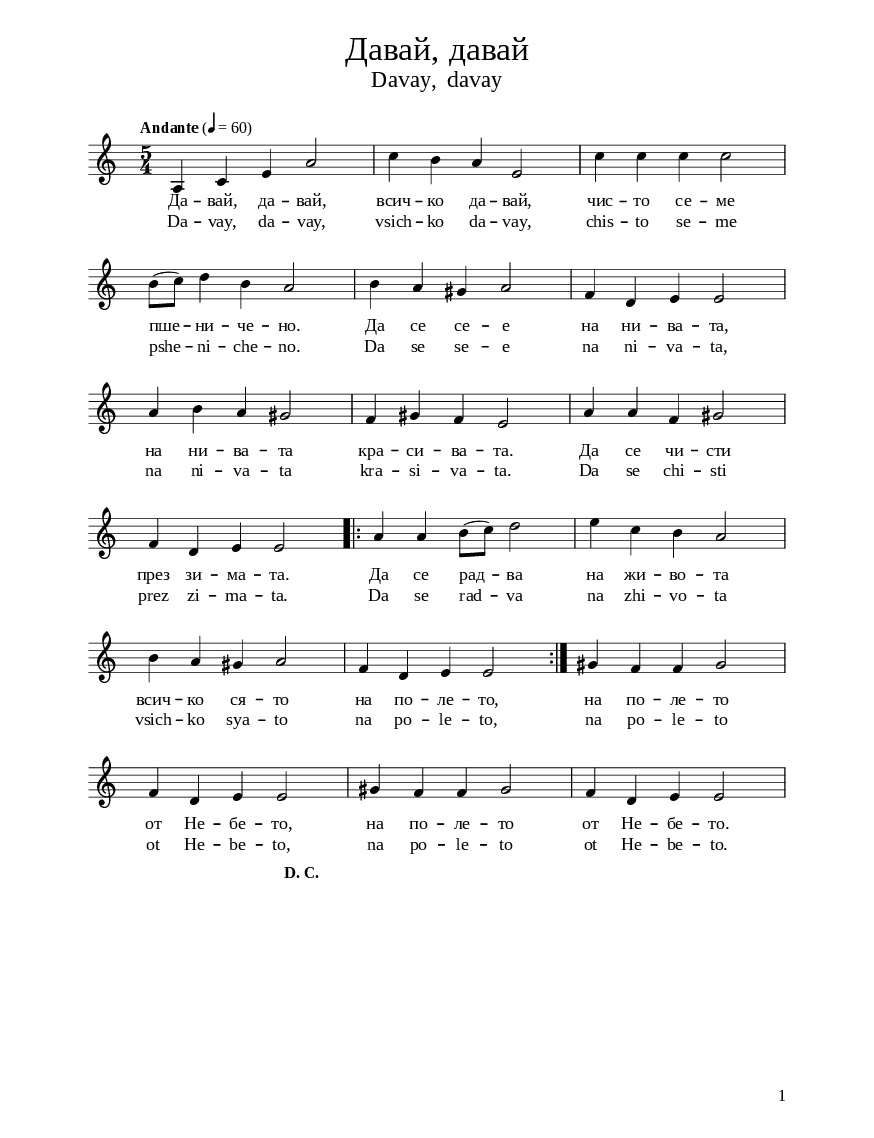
\version "2.20.0"

\paper {
  #(set-paper-size "a5")
}

\bookpart {
\paper {
  print-all-headers = ##t
  print-page-number = ##t
  print-first-page-number = ##t

  % put page numbers on the bottom
  oddHeaderMarkup = \markup ""
  evenHeaderMarkup = \markup ""
  oddFooterMarkup = \markup
    \fill-line {
      ""
      \on-the-fly #print-page-number-check-first \fromproperty #'page:page-number-string
    }
  evenFooterMarkup = \markup
    \fill-line {
      \on-the-fly #print-page-number-check-first \fromproperty #'page:page-number-string
      ""
    }

  left-margin = 1.5\cm
  right-margin = 1.5\cm
  top-margin = 1.6\cm
  bottom-margin = 1.2\cm
  ragged-bottom = ##t % do not spread the staves to fill the whole vertical space

  % change lyrics and titles font (affects notes also)
  fonts =
    #(make-pango-font-tree
     "Times New Roman"
     "DejaVu Sans"
     "DejaVu Sans Mono"
     (/ (* staff-height pt) 3.6))

  % change distance between staves
  system-system-spacing =
    #'((basic-distance . 12)
       (minimum-distance . 6)
       (padding . 1)
       (stretchability . 12))
}

\header {
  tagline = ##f
}

\score{
  \layout { 
    indent = 0.0\cm % remove first line indentation
    ragged-last = ##f % do not spread last line to fill the whole space
    \context {
      \Score
      \omit BarNumber %remove bar numbers
    } % context

    \context { % change staff size
      \Staff
      fontSize = #+0 % affects notes size only
      \override StaffSymbol #'staff-space = #(magstep -3)
      \override StaffSymbol #'thickness = #0.5
      \override BarLine #'hair-thickness = #1
      %\override StaffSymbol #'ledger-line-thickness = #'(0 . 0)
    }

    \context { % adjust space between staff and lyrics and between the two lyric lines
      \Lyrics
      \override VerticalAxisGroup.nonstaff-relatedstaff-spacing = #'((basic-distance . 4.5))
      \override VerticalAxisGroup.nonstaff-nonstaff-spacing = #'((minimum-distance . 2))
    }
  } % layout

   \new Voice \absolute  {
    \clef treble
    \key a \minor
    \time 5/4 
    %\tempo "Moderato" 8 = 160
    \tempo \markup { % make tempo note smaller
      \concat { "Andante " \normal-text { "(" }
          \teeny \general-align #Y #DOWN \note #"4" #0.8
          \normal-text { " = 60)" }
      }
    }
   

a4 c' e' a'2 |c''4 b' a' e'2 | c''4 c'' c'' c''2 \break |

 b'8 ( c'' ) d''4 b' a'2 | b'4 a' gis' a'2 | f'4 d' e' e'2 \break |

 a'4 b' a' gis'2 | f'4 gis' f' e'2 | a'4 a' f' gis'2 \break |

f'4 d' e' e'2 \repeat volta 2 {| a'4 a' b'8 ( c'' ) d''2 |  e''4 c'' b' a'2 \break | % 13
    
 b'4 a' gis' a'2 | f'4 d' e' e'2 } | gis'4 f' f' gis'2 \break |

f'4 d' e' e'2 | gis'4 f' f' gis'2 |  f'4  d' e' e'2|



    
  }
  
  
  
 \addlyrics {
 Да -- вай, да  -- вай, всич -- ко да -- вай,

чис -- то се -- ме пше -- ни -- че -- но.

Да се се -- е на ни -- ва -- та, на ни -- ва -- та кра -- си -- ва -- та.

Да се чи -- сти през зи -- ма -- та.

Да се рад -- ва на жи -- во -- та

всич -- ко ся -- то на по -- ле -- то,

на по -- ле -- то от Hе -- бе -- то,

на по -- ле -- то от Hе -- бе -- то.
 

  
  }

  \addlyrics {
  
  Da -- vay, da  -- vay, vsich -- ko da -- vay,

chis -- to se -- me pshe -- ni -- che -- no.

Da se se -- e na ni -- va -- ta, na ni -- va -- ta kra -- si -- va -- ta.

Da se chi -- sti prez zi -- ma -- ta.

Da se rad -- va na zhi -- vo -- ta

vsich -- ko sya -- to na po -- le -- to,

na po -- le -- to ot He -- be -- to,

na po -- le -- to ot He -- be -- to.
 
    
    
  }
  
  \header {
    title = \markup \column \normal-text \fontsize #2.5 {
              \center-align
              \line { Давай, давай}
              \vspace #-0.6
              \center-align
              \line \fontsize #-3 {Davay, davay}
              \vspace #-0.8
              \center-align
              \line \fontsize #-3 { " " }
            }
  }
  
  
  
  \midi{}

} % score

\markup \halign #-12.4 \raise #2.8 \override #'(baseline-skip . 2) { 
  \column  { 
    \line  \halign #-3 { 
      \bold  { "D. C." }
    }
   
  }
} 



\pageBreak

% include foreign translation(s) of the song
\version "2.18.2"

\markup \fill-line { \fontsize #6 "Gib, gib" }
\markup \null
\markup \null
\markup \fontsize #+2.5 {
    \hspace #16
    \override #'(baseline-skip . 2)
    \column {
     \line { " " }
     

 \line { " "Gib, gib, gib alles, reines Korn, Weizenkorn. }

 \line { " "Auf dass es auf dem Feld gesät wird, }

 \line { " "auf dem schönen Feld. }

 \line { " "Auf dass es im Winter gereinigt wird. }

 \line { " "Auf dass sich alles,  }
 \line { " "was auf dem Acker gesät wurde, am Leben erfreue, }
 \line { " "auf dem Acker, vom Himmel, auf dem Acker vom Himmel. }

  
    }
}


} % bookpart
